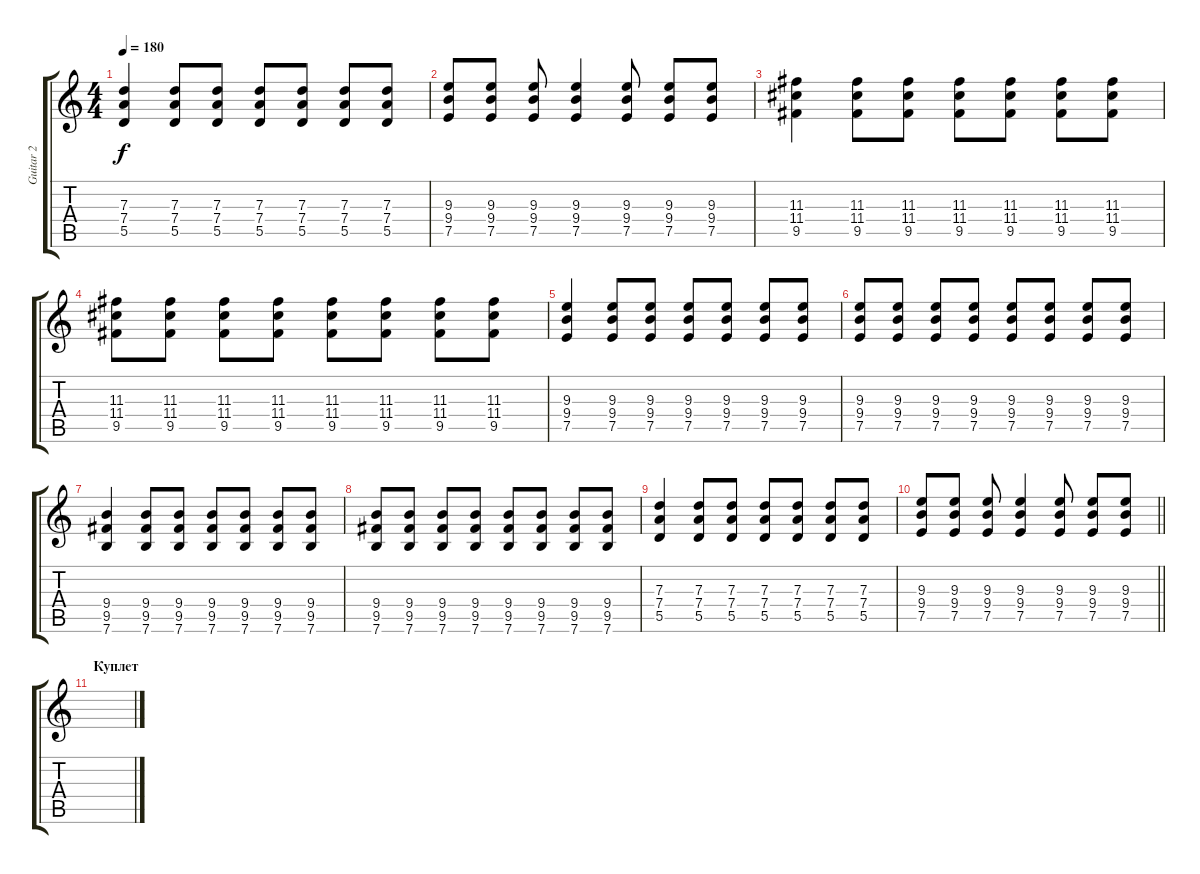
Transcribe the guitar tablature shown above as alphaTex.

\track ("Guitar 2" "Guitar 2") {instrument overdrivenguitar}
\staff {score tabs}
\tuning (E4 B3 G3 D3 A2 E2) {hide}
\ts (4 4)
\tempo 180
\clef g2
\ks c
(7.3 7.4 5.5).4{dy f} (7.3 7.4 5.5).8 (7.3 7.4 5.5).8 (7.3 7.4 5.5).8 (7.3 7.4 5.5).8 (7.3 7.4 5.5).8 (7.3 7.4 5.5).8 |
(9.3 9.4 7.5).8 (9.3 9.4 7.5).8 (9.3 9.4 7.5).8 (9.3 9.4 7.5).4 (9.3 9.4 7.5).8 (9.3 9.4 7.5).8 (9.3 9.4 7.5).8 |
(11.3 11.4 9.5).4 (11.3 11.4 9.5).8 (11.3 11.4 9.5).8 (11.3 11.4 9.5).8 (11.3 11.4 9.5).8 (11.3 11.4 9.5).8 (11.3 11.4 9.5).8 |
(11.3 11.4 9.5).8 (11.3 11.4 9.5).8 (11.3 11.4 9.5).8 (11.3 11.4 9.5).8 (11.3 11.4 9.5).8 (11.3 11.4 9.5).8 (11.3 11.4 9.5).8 (11.3 11.4 9.5).8 |
(9.3 9.4 7.5).4 (9.3 9.4 7.5).8 (9.3 9.4 7.5).8 (9.3 9.4 7.5).8 (9.3 9.4 7.5).8 (9.3 9.4 7.5).8 (9.3 9.4 7.5).8 |
(9.3 9.4 7.5).8 (9.3 9.4 7.5).8 (9.3 9.4 7.5).8 (9.3 9.4 7.5).8 (9.3 9.4 7.5).8 (9.3 9.4 7.5).8 (9.3 9.4 7.5).8 (9.3 9.4 7.5).8 |
(9.4 9.5 7.6).4 (9.4 9.5 7.6).8 (9.4 9.5 7.6).8 (9.4 9.5 7.6).8 (9.4 9.5 7.6).8 (9.4 9.5 7.6).8 (9.4 9.5 7.6).8 |
(9.4 9.5 7.6).8 (9.4 9.5 7.6).8 (9.4 9.5 7.6).8 (9.4 9.5 7.6).8 (9.4 9.5 7.6).8 (9.4 9.5 7.6).8 (9.4 9.5 7.6).8 (9.4 9.5 7.6).8 |
(7.3 7.4 5.5).4 (7.3 7.4 5.5).8 (7.3 7.4 5.5).8 (7.3 7.4 5.5).8 (7.3 7.4 5.5).8 (7.3 7.4 5.5).8 (7.3 7.4 5.5).8 |
\barLineRight lightlight
(9.3 9.4 7.5).8 (9.3 9.4 7.5).8 (9.3 9.4 7.5).8 (9.3 9.4 7.5).4 (9.3 9.4 7.5).8 (9.3 9.4 7.5).8 (9.3 9.4 7.5).8 |
\section ("" "Куплет")
